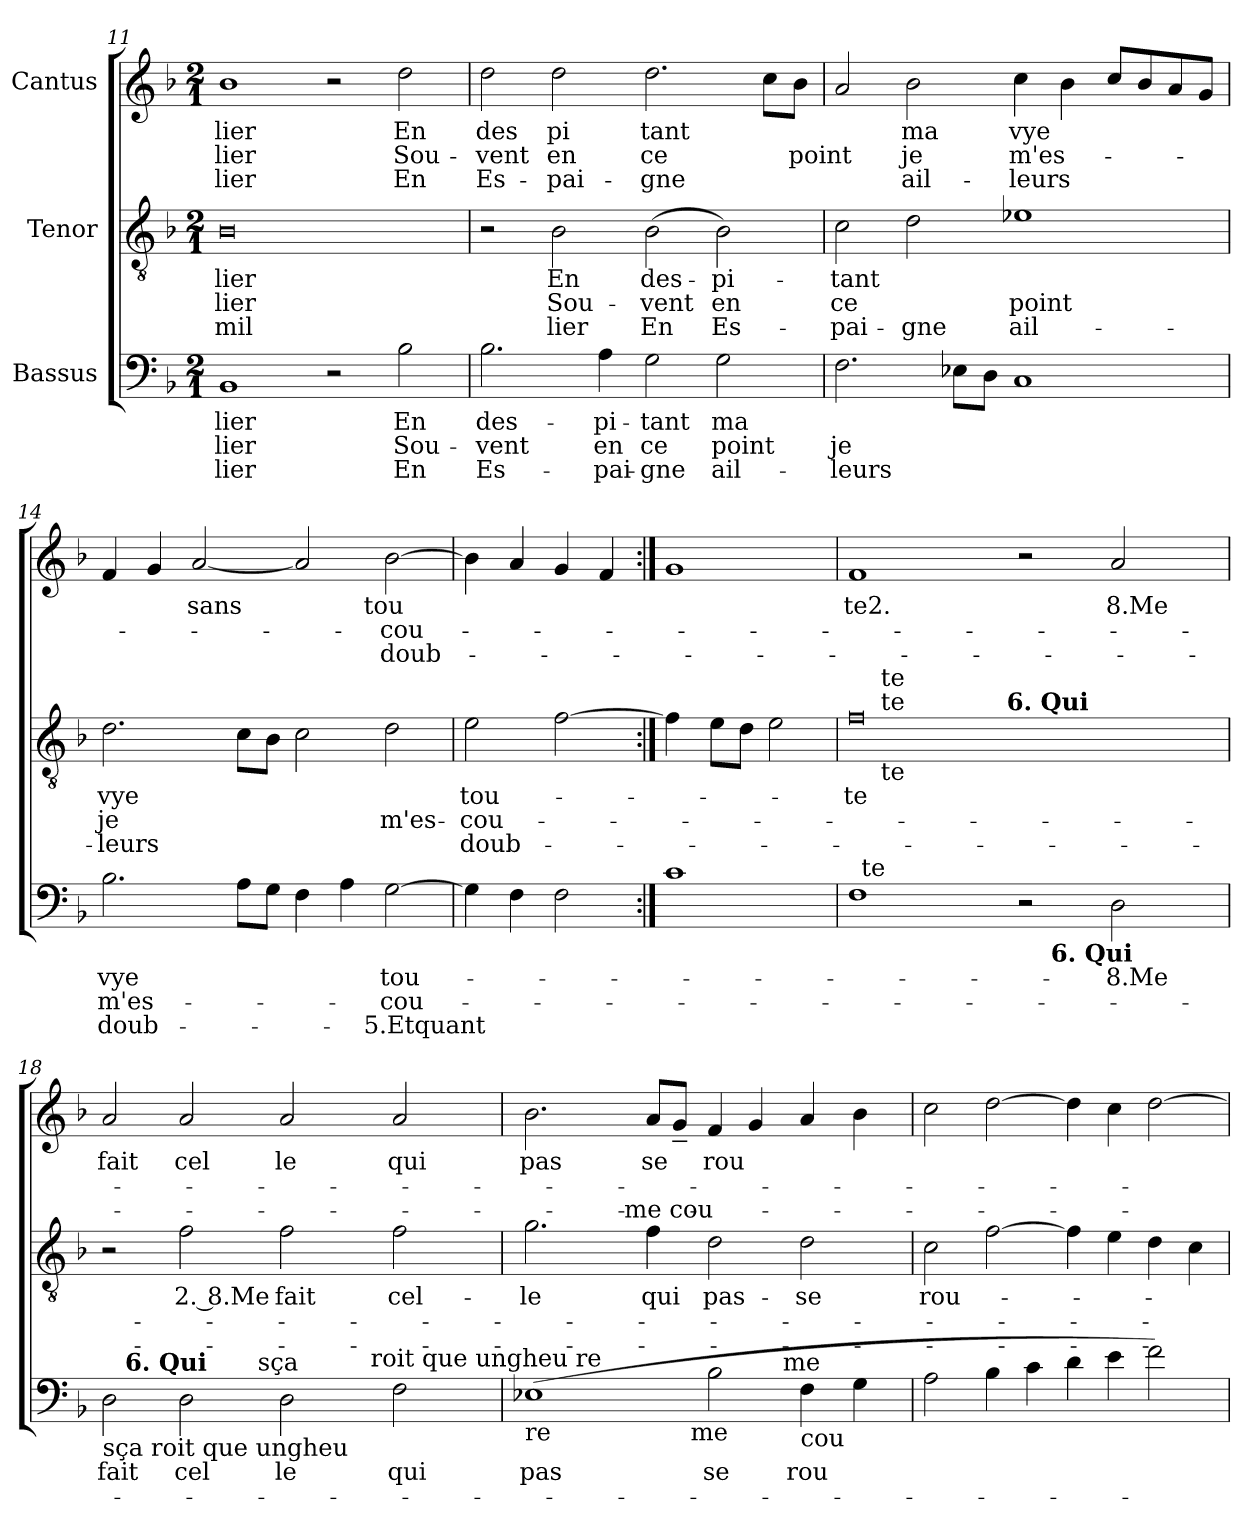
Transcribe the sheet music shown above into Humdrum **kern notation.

**kern	**text	**text	**text	**kern	**text	**text	**text	**kern	**text	**text	**text
*part3	*part3	*part3	*part3	*part2	*part2	*part2	*part2	*part1	*part1	*part1	*part1
*staff3	*staff3	*staff3	*staff3	*staff2	*staff2	*staff2	*staff2	*staff1	*staff1	*staff1	*staff1
*I"Bassus	*	*	*	*I"Tenor	*	*	*	*I"Cantus	*	*	*
!!LO:LB:g=z
*clefF4	*	*	*	*clefGv2	*	*	*	*clefG2	*	*	*
*k[b-]	*	*	*	*k[b-]	*	*	*	*k[b-]	*	*	*
*F:	*	*	*	*F:	*	*	*	*F:	*	*	*
*M2/1	*	*	*	*M2/1	*	*	*	*M2/1	*	*	*
=11	=11	=11	=11	=11	=11	=11	=11	=11	=11	=11	=11
!	!LO:LY:b	!LO:LY:b	!LO:LY:b	!	!LO:LY:b	!LO:LY:b	!LO:LY:b	!	!LO:LY:b	!LO:LY:b	!LO:LY:b
1BB-	-lier	-lier	lier	0B-	-lier	-lier	mil	1b-	lier	-lier	lier
2r	.	.	.	.	.	.	.	2r	.	.	.
!	!LO:LY:b	!LO:LY:b	!LO:LY:b	!	!	!	!	!	!LO:LY:b	!LO:LY:b	!LO:LY:b
2B-\	En	Sou-	En	.	.	.	.	2dd\	En	Sou-	En
=12	=12	=12	=12	=12	=12	=12	=12	=12	=12	=12	=12
!	!LO:LY:b	!LO:LY:b	!LO:LY:b	!	!	!	!	!	!LO:LY:b	!LO:LY:b	!LO:LY:b
2.B-\	des-	-vent	Es-	2r	.	.	.	2dd\	des	-vent	Es-
!	!	!	!	!	!LO:LY:b	!LO:LY:b	!LO:LY:b	!	!LO:LY:b	!LO:LY:b	!LO:LY:b
.	.	.	.	2B-\	En	Sou-	lier	2dd\	pi	en	-pai-
!	!LO:LY:b	!LO:LY:b	!LO:LY:b	!	!	!	!	!	!	!	!
4A\	-pi-	en	-pai-	.	.	.	.	.	.	.	.
!	!LO:LY:b	!LO:LY:b	!LO:LY:b	!	!LO:LY:b	!LO:LY:b	!LO:LY:b	!	!LO:LY:b	!LO:LY:b	!LO:LY:b
2G\	-tant	ce	-gne	(>2B-\	des-	-vent	En	2.dd\	tant	ce	-gne
!	!LO:LY:b	!LO:LY:b	!LO:LY:b	!	!LO:LY:b	!LO:LY:b	!LO:LY:b	!	!	!	!
2G\	ma	point	ail-	2B-\)	-pi-	en	Es-	.	.	.	.
.	.	.	.	.	.	.	.	8cc\L	.	.	.
!	!	!	!	!	!	!	!	!	!	!LO:LY:b	!
.	.	.	.	.	.	.	.	8b-\J	.	point	.
=13	=13	=13	=13	=13	=13	=13	=13	=13	=13	=13	=13
!	!	!LO:LY:b	!LO:LY:b	!	!LO:LY:b	!LO:LY:b	!LO:LY:b	!	!	!	!
2.F\	.	je	-leurs	2c\	-tant	ce	-pai-	2a/	.	.	.
!	!	!	!	!	!	!	!LO:LY:b	!	!LO:LY:b	!LO:LY:b	!LO:LY:b
.	.	.	.	2d\	.	.	-gne	2b-\	ma	je	ail-
8E-X\L	.	.	.	.	.	.	.	.	.	.	.
8D\J	.	.	.	.	.	.	.	.	.	.	.
!	!	!	!	!	!	!LO:LY:b	!LO:LY:b	!	!LO:LY:b	!LO:LY:b	!LO:LY:b
1C	.	.	.	1e-X	.	point	ail-	4cc\	vye	m'es-	-leurs
.	.	.	.	.	.	.	.	4b-\	.	.	.
.	.	.	.	.	.	.	.	8cc/L	.	.	.
.	.	.	.	.	.	.	.	8b-/	.	.	.
.	.	.	.	.	.	.	.	8a/	.	.	.
.	.	.	.	.	.	.	.	8g/J	.	.	.
=14	=14	=14	=14	=14	=14	=14	=14	=14	=14	=14	=14
!	!LO:LY:b	!LO:LY:b	!LO:LY:b	!	!LO:LY:b	!LO:LY:b	!LO:LY:b	!	!	!	!
2.B-\	vye	m'es-	doub-	2.d\	vye	je	-leurs	4f/	.	.	.
.	.	.	.	.	.	.	.	4g/	.	.	.
!	!	!	!	!	!	!	!	!	!LO:LY:b	!	!
.	.	.	.	.	.	.	.	[<2a/	sans	.	.
8A\L	.	.	.	8c\L	.	.	.	.	.	.	.
8G\J	.	.	.	8B-\J	.	.	.	.	.	.	.
4F\	.	.	.	2c\	.	.	.	2a/]	.	.	.
4A\	.	.	.	.	.	.	.	.	.	.	.
!	!LO:LY:b	!LO:LY:b	!LO:LY:b	!	!	!LO:LY:b	!	!	!LO:LY:b	!LO:LY:b	!LO:LY:b
[>2G\	tou-	-cou-	-5.Etquant	2d\	.	m'es-	.	[>2b-\	tou	-cou-	doub-
=15	=15	=15	=15	=15	=15	=15	=15	=15	=15	=15	=15
!	!	!	!	!	!LO:LY:b	!LO:LY:b	!LO:LY:b	!	!	!	!
4G\]	.	.	.	2e\	tou-	-cou-	doub-	4b-\]	.	.	.
4F\	.	.	.	.	.	.	.	4a/	.	.	.
2F\	.	.	.	[>2f\	.	.	.	4g/	.	.	.
.	.	.	.	.	.	.	.	4f/	.	.	.
!!LO:PB:g=z
=16:|!	=16:|!	=16:|!	=16:|!	=16:|!	=16:|!	=16:|!	=16:|!	=16:|!	=16:|!	=16:|!	=16:|!
1c	.	.	.	4f\]	.	.	.	1g	.	.	.
.	.	.	.	8e\L	.	.	.	.	.	.	.
.	.	.	.	8d\J	.	.	.	.	.	.	.
.	.	.	.	2e\	.	.	.	.	.	.	.
=17	=17	=17	=17	=17	=17	=17	=17	=17	=17	=17	=17
!LO:TX:b:t=te	!	!	!	!	!	!	!	!	!	!	!
!LO:TX:b:t=te	!	!	!	!	!	!	!	!	!	!	!
!	!	!	!	!	!LO:LY:b	!	!	!	!LO:LY:b	!	!
*^	*	*	*	*^	*	*	*	*	*	*	*
*	*^	*	*	*	*	*^	*	*	*	*	*	*	*
1F	32ryy	1ryy	.	.	.	0f	16.ryy	2ryy	-te	.	.	1f	te2.	.	.
!	!LO:TX:a:t=te	!	!	!	!	!	!	!	!	!	!	!	!	!	!
.	1ryy	.	.	.	.	.	.	.	.	.	.	.	.	.	.
!	!	!	!	!	!	!	!LO:TX:a:t=te	!	!	!	!	!	!	!	!
!	!	!	!	!	!	!	!LO:TX:a:t=te	!	!	!	!	!	!	!	!
!	!	!	!	!	!	!	!LO:TX:b:t=te	!	!	!	!	!	!	!	!
.	.	.	.	.	.	.	1ryy	.	.	.	.	.	.	.	.
.	.	.	.	.	.	.	.	4...ryy	.	.	.	.	.	.	.
!	!	!	!	!	!	!	!	!LO:TX:a:B:t=6. Qui	!	!	!	!	!	!	!
.	.	.	.	.	.	.	.	1ryy	.	.	.	.	.	.	.
2r	.	16.ryy	.	.	.	.	.	.	.	.	.	2r	.	.	.
.	2ryy	.	.	.	.	.	.	.	.	.	.	.	.	.	.
!	!	!LO:TX:b:B:t=6. Qui	!	!	!	!	!	!	!	!	!	!	!	!	!
.	.	2ryy	.	.	.	.	2ryy	.	.	.	.	.	.	.	.
!	!	!	!LO:LY:b:rj	!	!	!	!	!	!	!	!	!	!LO:LY:b:rj	!	!
2D\	.	.	8.Me	.	.	.	.	.	.	.	.	2a/	8.Me	.	.
.	4...ryy	.	.	.	.	.	.	.	.	.	.	.	.	.	.
.	.	4ryy	.	.	.	.	4ryy	.	.	.	.	.	.	.	.
.	.	8ryy	.	.	.	.	8ryy	.	.	.	.	.	.	.	.
.	.	32ryy	.	.	.	.	32ryy	32ryy	.	.	.	.	.	.	.
=18	=18	=18	=18	=18	=18	=18	=18	=18	=18	=18	=18	=18	=18	=18	=18
!	!	!	!	!	!	!LO:TX:a:t=sça roit que ungheu	!	!	!	!	!	!	!	!	!
!LO:TX:b:t=sça roit que ungheu	!	!	!	!	!	!	!	!	!	!	!	!	!	!	!
!	!	!	!LO:LY:b	!	!	!	!	!	!	!	!	!	!LO:LY:b	!	!
*	*	*^	*	*	*	*v	*v	*v	*	*	*	*	*	*	*
2D\	16.ryy	2ryy	1ryy	fait	.	.	2r	.	.	.	2a/	fait	.	.
!	!LO:TX:a:B:t=6. Qui	!	!	!	!	!	!	!	!	!	!	!	!	!
.	1ryy	.	.	.	.	.	.	.	.	.	.	.	.	.
!	!	!	!	!LO:LY:b	!	!	!	!LO:LY:b:rj	!	!	!	!LO:LY:b	!	!
2D\	.	4ryy	.	cel	.	.	2f\	2. 8.Me	.	.	2a/	cel	.	.
.	.	8ryy	.	.	.	.	.	.	.	.	.	.	.	.
.	.	32ryy	.	.	.	.	.	.	.	.	.	.	.	.
!	!	!LO:TX:a:t=sça	!	!	!	!	!	!	!	!	!	!	!	!
.	.	1ryy	.	.	.	.	.	.	.	.	.	.	.	.
!	!	!	!	!LO:LY:b	!	!	!	!LO:LY:b	!	!	!	!LO:LY:b	!	!
2D\	.	.	4ryy	le	.	.	2f\	fait	.	.	2a/	le	.	.
.	2ryy	.	.	.	.	.	.	.	.	.	.	.	.	.
.	.	.	8ryy	.	.	.	.	.	.	.	.	.	.	.
.	.	.	32ryy	.	.	.	.	.	.	.	.	.	.	.
!	!	!	!LO:TX:a:t=roit que ungheu re	!	!	!	!	!	!	!	!	!	!	!
.	.	.	2ryy	.	.	.	.	.	.	.	.	.	.	.
!	!	!	!	!LO:LY:b	!	!	!	!LO:LY:b	!	!	!	!LO:LY:b	!	!
2F\	.	.	.	qui	.	.	2f\	cel-	.	.	2a/	qui	.	.
.	4ryy	.	.	.	.	.	.	.	.	.	.	.	.	.
.	8ryy	.	.	.	.	.	.	.	.	.	.	.	.	.
.	.	16.ryy	16.ryy	.	.	.	.	.	.	.	.	.	.	.
.	32ryy	.	.	.	.	.	.	.	.	.	.	.	.	.
=19	=19	=19	=19	=19	=19	=19	=19	=19	=19	=19	=19	=19	=19	=19
!	!	!	!	!	!	!	!LO:TX:a:t=re	!	!	!	!	!	!	!
!LO:TX:b:t=re	!	!	!	!	!	!	!	!	!	!	!	!	!	!
!	!	!	!	!LO:LY:b	!	!	!	!LO:LY:b	!	!	!	!LO:LY:b	!	!
*	*	*v	*v	*	*	*	*^	*	*	*	*	*	*	*
(<1E-X	2...ryy	1ryy	pas	.	.	2.g\	2ryy	-le	.	.	2.b-\	pas	.	.
.	.	.	.	.	.	.	8ryy	.	.	.	.	.	.	.
.	.	.	.	.	.	.	32ryy	.	.	.	.	.	.	.
!	!	!	!	!	!	!	!LO:TX:a:t=me cou	!	!	!	!	!	!	!
.	.	.	.	.	.	.	1ryy	.	.	.	.	.	.	.
!	!	!	!	!	!	!	!	!LO:LY:b	!	!	!	!LO:LY:b	!	!
.	.	.	.	.	.	4f\	.	qui	.	.	8a/L	se	.	.
.	.	.	.	.	.	.	.	.	.	.	8g~</J	.	.	.
!	!LO:TX:b:t=me	!	!	!	!	!	!	!	!	!	!	!	!	!
.	1ryy	.	.	.	.	.	.	.	.	.	.	.	.	.
!	!	!	!LO:LY:b	!	!	!	!	!LO:LY:b	!	!	!	!LO:LY:b	!	!
2B-\	.	4..ryy	se	.	.	2d\	.	pas-	.	.	4f/	rou	.	.
.	.	.	.	.	.	.	.	.	.	.	4g/	.	.	.
!	!	!LO:TX:a:t=me	!	!	!	!	!	!	!	!	!	!	!	!
.	.	2ryy	.	.	.	.	.	.	.	.	.	.	.	.
!LO:TX:b:t=cou	!	!	!	!	!	!	!	!	!	!	!	!	!	!
!	!	!	!LO:LY:b	!	!	!	!	!LO:LY:b	!	!	!	!	!	!
4F\	.	.	rou	.	.	2d\	.	-se	.	.	4a/	.	.	.
.	.	.	.	.	.	.	4ryy	.	.	.	.	.	.	.
4G\	.	.	.	.	.	.	.	.	.	.	4b-\	.	.	.
.	.	.	.	.	.	.	16.ryy	.	.	.	.	.	.	.
.	16ryy	16ryy	.	.	.	.	.	.	.	.	.	.	.	.
=20	=20	=20	=20	=20	=20	=20	=20	=20	=20	=20	=20	=20	=20	=20
!LO:TX:a:t=cou	!	!	!	!	!	!	!	!	!	!	!	!	!	!
!	!	!	!	!	!	!	!	!LO:LY:b	!	!	!	!	!	!
*v	*v	*v	*	*	*	*	*	*	*	*	*	*	*	*
*	*	*	*	*v	*v	*	*	*	*	*	*	*
2A\	.	.	.	2c\	rou-	.	.	2cc\	.	.	.
4B-\	.	.	.	[>2f\	.	.	.	[>2dd\	.	.	.
4c\	.	.	.	.	.	.	.	.	.	.	.
4d\	.	.	.	4f\]	.	.	.	4dd\]	.	.	.
4e\	.	.	.	4e\	.	.	.	4cc\	.	.	.
2f\)	.	.	.	4d\	.	.	.	[<2dd\	.	.	.
.	.	.	.	4c\	.	.	.	.	.	.	.
=	=	=	=	=	=	=	=	=	=	=	=
*-	*-	*-	*-	*-	*-	*-	*-	*-	*-	*-	*-
